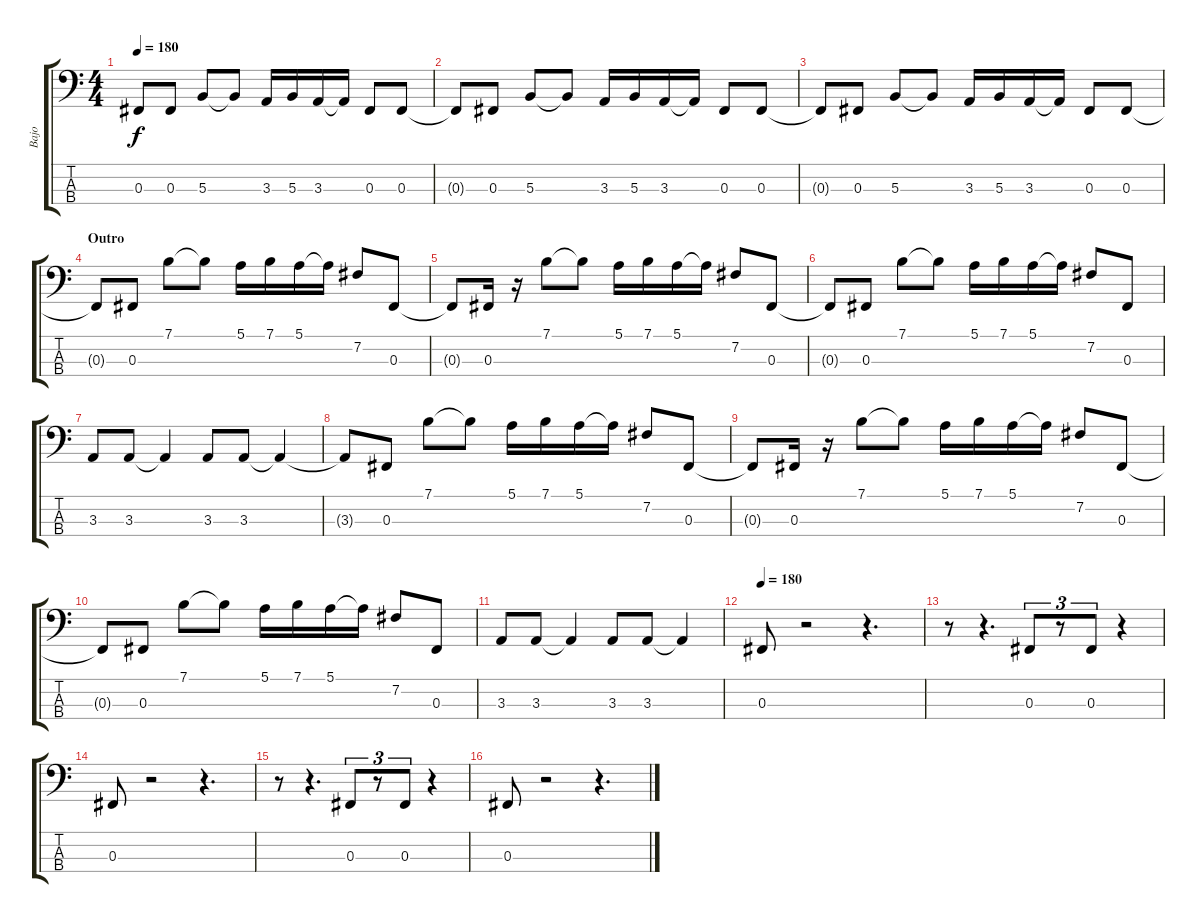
\track ("Bajo" "Bajo") {instrument electricbassfinger}
\staff {score tabs}
\tuning (E2 B1 Gb1 Db1) {hide}
\ts (4 4)
\tempo 180
\clef f4
\ks c
0.3{t}.8{dy f} 0.3.8 5.3.8 5.3{t}.8 3.3.16 5.3.16 3.3.16 3.3{t}.16 0.3.8 0.3.8 |
0.3{t}.8 0.3.8 5.3.8 5.3{t}.8 3.3.16 5.3.16 3.3.16 3.3{t}.16 0.3.8 0.3.8 |
0.3{t}.8 0.3.8 5.3.8 5.3{t}.8 3.3.16 5.3.16 3.3.16 3.3{t}.16 0.3.8 0.3.8 |
\section ("" "Outro")
0.3{t}.8 0.3.8 7.1.8 7.1{t}.8 5.1.16 7.1.16 5.1.16 5.1{t}.16 7.2.8 0.3.8 |
0.3{t}.8 0.3.16 r.16 7.1.8 7.1{t}.8 5.1.16 7.1.16 5.1.16 5.1{t}.16 7.2.8 0.3.8 |
0.3{t}.8 0.3.8 7.1.8 7.1{t}.8 5.1.16 7.1.16 5.1.16 5.1{t}.16 7.2.8 0.3.8 |
3.3.8 3.3.8 3.3{t}.4 3.3.8 3.3.8 3.3{t}.4 |
3.3{t}.8 0.3.8 7.1.8 7.1{t}.8 5.1.16 7.1.16 5.1.16 5.1{t}.16 7.2.8 0.3.8 |
0.3{t}.8 0.3.16 r.16 7.1.8 7.1{t}.8 5.1.16 7.1.16 5.1.16 5.1{t}.16 7.2.8 0.3.8 |
0.3{t}.8 0.3.8 7.1.8 7.1{t}.8 5.1.16 7.1.16 5.1.16 5.1{t}.16 7.2.8 0.3.8 |
3.3.8 3.3.8 3.3{t}.4 3.3.8 3.3.8 3.3{t}.4 |
\tempo 180
0.3.8 r.2 r.4{d} |
r.8 r.4{d} 0.3.8{tu (3 2)} r.8{tu (3 2)} 0.3.8{tu (3 2)} r.4 |
0.3.8 r.2 r.4{d} |
r.8 r.4{d} 0.3.8{tu (3 2)} r.8{tu (3 2)} 0.3.8{tu (3 2)} r.4 |
0.3.8 r.2 r.4{d}
